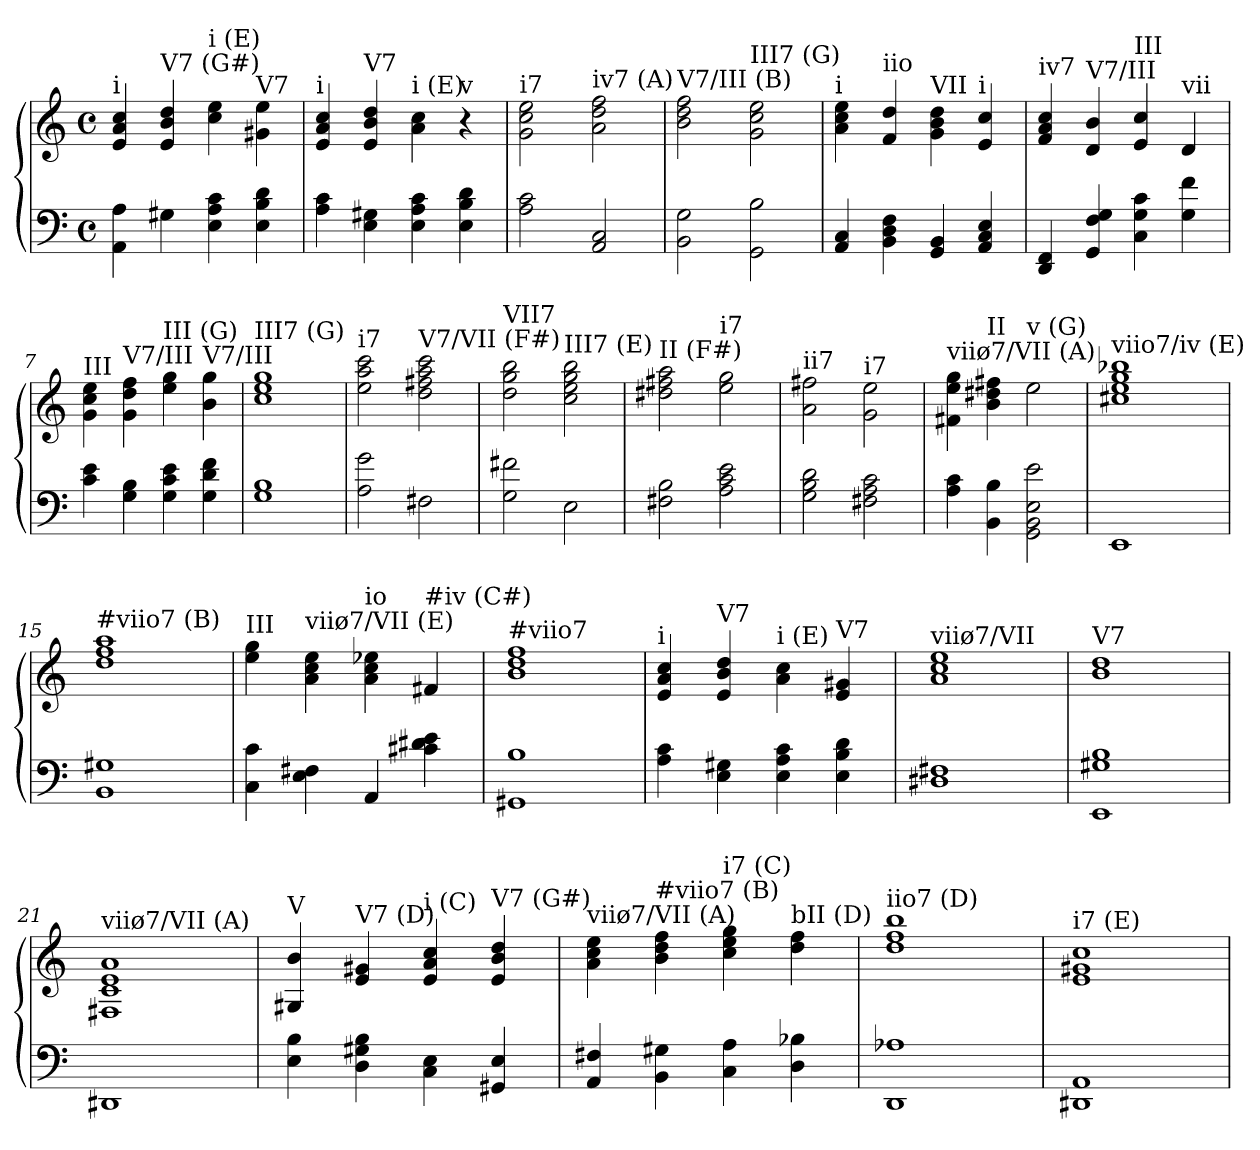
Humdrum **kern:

**kern	**kern
*part2	*part1
*staff2	*staff1
*clefF4	*clefG2
*k[]	*k[]
*a:	*a:
*M4/4	*M4/4
*met(c)	*met(c)
=1	=1
!	!LO:TX:a:t=i
4AA 4A	4e 4a 4cc
!	!LO:TX:a:t=V7 (G#)
4G#X	4e 4b 4dd
!	!LO:TX:a:t=i (E)
4E 4A 4c	4cc 4ee
!	!LO:TX:a:t=V7
4E 4B 4d	4g#X 4ee
=2	=2
!	!LO:TX:a:t=i
4A 4c	4e 4a 4cc
!	!LO:TX:a:t=V7
4E 4G#X	4e 4b 4dd
!	!LO:TX:a:t=i (E)
4E 4A 4c	4a 4cc
!	!LO:TX:a:t=v
4E 4B 4d	4r
=3	=3
!	!LO:TX:a:t=i7
2A 2c	2g 2cc 2ee
!	!LO:TX:a:t=iv7 (A)
2AA 2C	2a 2dd 2ff
=4	=4
!	!LO:TX:a:t=V7/III (B)
2BB 2G	2b 2dd 2ff
!	!LO:TX:a:t=III7 (G)
2GG 2B	2g 2cc 2ee
=5	=5
!	!LO:TX:a:t=i
4AA 4C	4a 4cc 4ee
!	!LO:TX:a:t=iio
4BB 4D 4F	4f 4dd
!	!LO:TX:a:t=VII
4GG 4BB	4g 4b 4dd
!	!LO:TX:a:t=i
4AA 4C 4E	4e 4cc
=6	=6
!	!LO:TX:a:t=iv7
4DD 4FF	4f 4a 4cc
!	!LO:TX:a:t=V7/III
4GG 4F 4G	4d 4b
!	!LO:TX:a:t=III
4C 4G 4c	4e 4cc
!	!LO:TX:a:t=vii
4G 4f	4d
=7	=7
!	!LO:TX:a:t=III
4c 4e	4g 4cc 4ee
!	!LO:TX:a:t=V7/III
4G 4B	4g 4dd 4ff
!	!LO:TX:a:t=III (G)
4G 4c 4e	4ee 4gg
!	!LO:TX:a:t=V7/III
4G 4d 4f	4b 4gg
=8	=8
!	!LO:TX:a:t=III7 (G)
1G 1B	1cc 1ee 1gg
=9	=9
!	!LO:TX:a:t=i7
2A 2g	2ee 2aa 2ccc
!	!LO:TX:a:t=V7/VII (F#)
2F#X	2dd 2ff#X 2aa 2ccc
=10	=10
!	!LO:TX:a:t=VII7
2G 2f#X	2dd 2gg 2bb
!	!LO:TX:a:t=III7 (E)
2E	2cc 2ee 2gg 2bb
=11	=11
!	!LO:TX:a:t=II (F#)
2F#X 2B	2dd#X 2ff#X 2aa
!	!LO:TX:a:t=i7
2A 2c 2e	2ee 2gg
=12	=12
!	!LO:TX:a:t=ii7
2G 2B 2d	2a 2ff#X
!	!LO:TX:a:t=i7
2F#X 2A 2c	2g 2ee
=13	=13
!	!LO:TX:a:t=viiø7/VII (A)
4A 4c	4f#X 4ee 4gg
!	!LO:TX:a:t=II
4BB 4B	4b 4dd#X 4ff#X
!	!LO:TX:a:t=v (G)
2GG 2BB 2E 2e	2ee
=14	=14
!	!LO:TX:a:t=viio7/iv (E)
1EE	1cc#X 1ee 1gg 1bb-X
=15	=15
!	!LO:TX:a:t=#viio7 (B)
1BB 1G#X	1dd 1ff 1aa
=16	=16
!	!LO:TX:a:t=III
4C 4c	4ee 4gg
!	!LO:TX:a:t=viiø7/VII (E)
4E 4F#X	4a 4cc 4ee
!	!LO:TX:a:t=io
4AA	4a 4cc 4ee-X
!	!LO:TX:a:t=#iv (C#)
4c#X 4d#X 4e	4f#X
=17	=17
!	!LO:TX:a:t=#viio7
1GG#X 1B	1b 1dd 1ff
=18	=18
!	!LO:TX:a:t=i
4A 4c	4e 4a 4cc
!	!LO:TX:a:t=V7
4E 4G#X	4e 4b 4dd
!	!LO:TX:a:t=i (E)
4E 4A 4c	4a 4cc
!	!LO:TX:a:t=V7
4E 4B 4d	4e 4g#X
=19	=19
!	!LO:TX:a:t=viiø7/VII
1D#X 1F#X	1a 1cc 1ee
=20	=20
!	!LO:TX:a:t=V7
1EE 1G#X 1B	1b 1dd
=21	=21
!	!LO:TX:a:t=viiø7/VII (A)
1DD#X	1F#X 1c 1e 1a
=22	=22
!	!LO:TX:a:t=V
4E 4B	4G#X 4b
!	!LO:TX:a:t=V7 (D)
4D 4G#X 4B	4e 4g#X
!	!LO:TX:a:t=i (C)
4C 4E	4e 4a 4cc
!	!LO:TX:a:t=V7 (G#)
4GG#X 4E	4e 4b 4dd
=23	=23
!	!LO:TX:a:t=viiø7/VII (A)
4AA 4F#X	4a 4cc 4ee
!	!LO:TX:a:t=#viio7 (B)
4BB 4G#X	4b 4dd 4ff
!	!LO:TX:a:t=i7 (C)
4C 4A	4cc 4ee 4gg
!	!LO:TX:a:t=bII (D)
4D 4B-X	4dd 4ff
=24	=24
!	!LO:TX:a:t=iio7 (D)
1DD 1A-X	1dd 1ff 1bb
=25	=25
!	!LO:TX:a:t=i7 (E)
1DD#X 1AA	1e 1g#X 1cc
=	=
*-	*-
